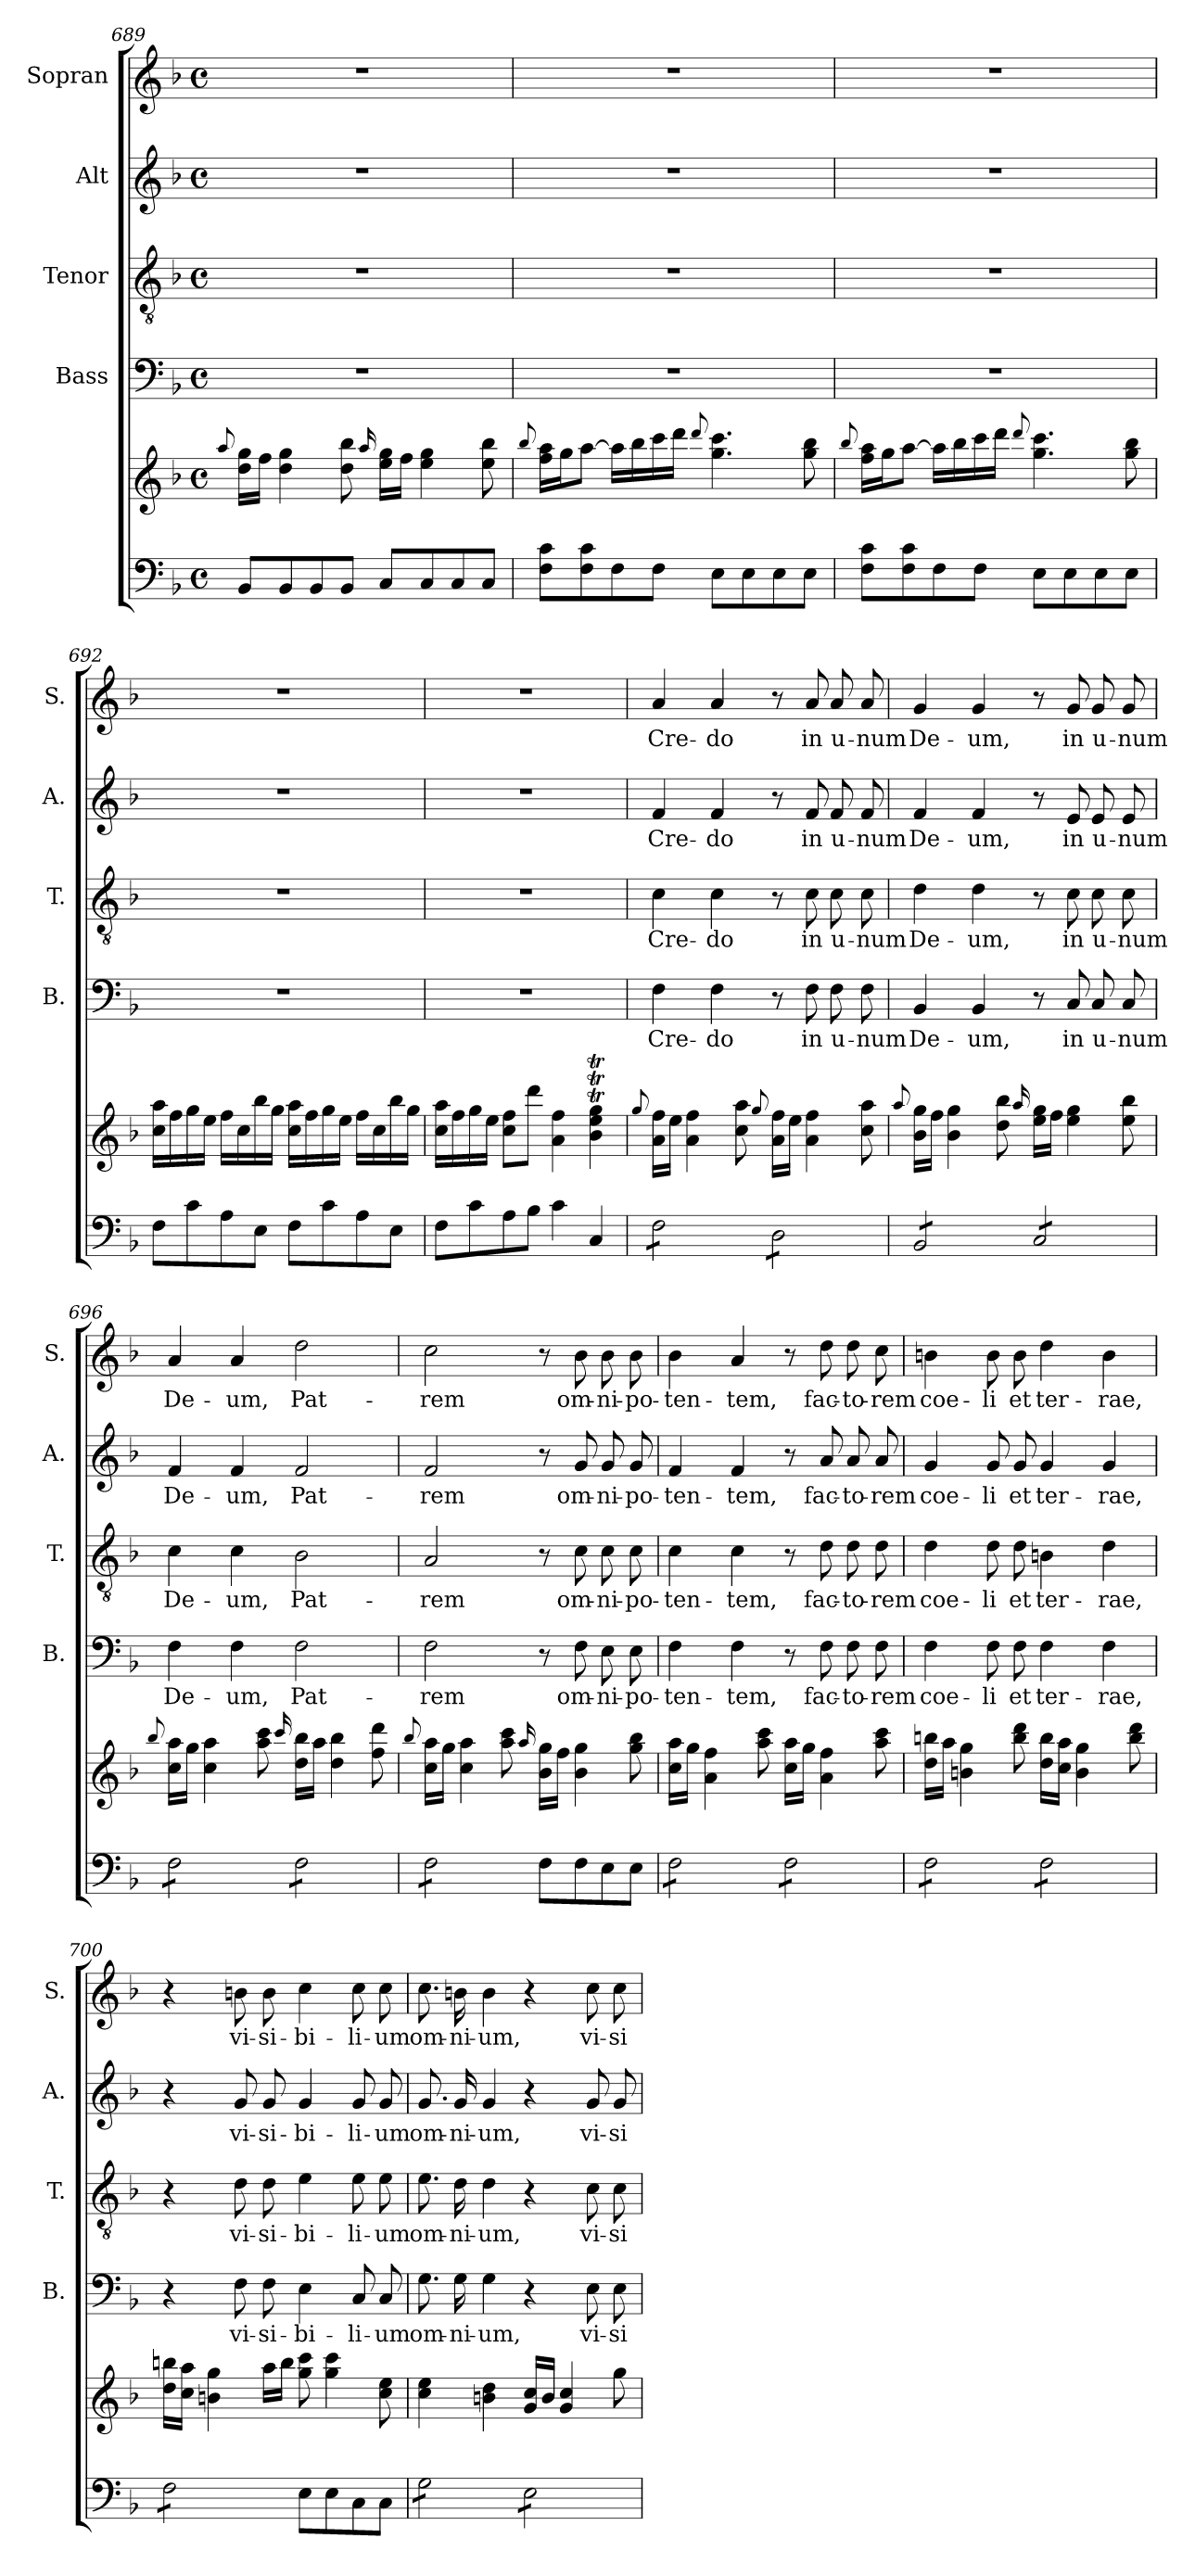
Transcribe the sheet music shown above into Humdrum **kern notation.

**kern	**kern	**kern	**text	**kern	**text	**kern	**text	**kern	**text
*part5	*part5	*part4	*part4	*part3	*part3	*part2	*part2	*part1	*part1
*staff6	*staff5	*staff4	*staff4	*staff3	*staff3	*staff2	*staff2	*staff1	*staff1
*	*	*I"Bass	*	*I"Tenor	*	*I"Alt	*	*I"Sopran	*
*	*	*I'B.	*	*I'T.	*	*I'A.	*	*I'S.	*
*clefF4	*clefG2	*clefF4	*	*clefGv2	*	*clefG2	*	*clefG2	*
*k[b-]	*k[b-]	*k[b-]	*	*k[b-]	*	*k[b-]	*	*k[b-]	*
*F:	*F:	*F:	*	*F:	*	*F:	*	*F:	*
*M4/4	*M4/4	*M4/4	*	*M4/4	*	*M4/4	*	*M4/4	*
*met(c)	*met(c)	*met(c)	*	*met(c)	*	*met(c)	*	*met(c)	*
=689	=689	=689	=689	=689	=689	=689	=689	=689	=689
.	8qqaa/	.	.	.	.	.	.	.	.
8BB-/L	16dd\ 16gg\LL	1r	.	1r	.	1r	.	1r	.
.	16ff\JJ	.	.	.	.	.	.	.	.
8BB-/	4dd\ 4gg\	.	.	.	.	.	.	.	.
8BB-/	.	.	.	.	.	.	.	.	.
8BB-/J	8dd\ 8bb-\	.	.	.	.	.	.	.	.
.	16qqaa/	.	.	.	.	.	.	.	.
8C/L	16ee\ 16gg\LL	.	.	.	.	.	.	.	.
.	16ff\JJ	.	.	.	.	.	.	.	.
8C/	4ee\ 4gg\	.	.	.	.	.	.	.	.
8C/	.	.	.	.	.	.	.	.	.
8C/J	8ee\ 8bb-\	.	.	.	.	.	.	.	.
=690	=690	=690	=690	=690	=690	=690	=690	=690	=690
.	8qqbb-/	.	.	.	.	.	.	.	.
8F\ 8c\L	16ff\ 16aa\LL	1r	.	1r	.	1r	.	1r	.
.	16gg\J	.	.	.	.	.	.	.	.
8F\ 8c\	[8aa\J	.	.	.	.	.	.	.	.
8F\	16aa\LL]	.	.	.	.	.	.	.	.
.	16bb-\	.	.	.	.	.	.	.	.
8F\J	16ccc\	.	.	.	.	.	.	.	.
.	16ddd\JJ	.	.	.	.	.	.	.	.
.	8qqddd/	.	.	.	.	.	.	.	.
8E\L	4.gg\ 4.ccc\	.	.	.	.	.	.	.	.
8E\	.	.	.	.	.	.	.	.	.
8E\	.	.	.	.	.	.	.	.	.
8E\J	8gg\ 8bb-\	.	.	.	.	.	.	.	.
!!LO:LB:g=z
=691	=691	=691	=691	=691	=691	=691	=691	=691	=691
.	8qqbb-/	.	.	.	.	.	.	.	.
8F\ 8c\L	16ff\ 16aa\LL	1r	.	1r	.	1r	.	1r	.
.	16gg\J	.	.	.	.	.	.	.	.
8F\ 8c\	[8aa\J	.	.	.	.	.	.	.	.
8F\	16aa\LL]	.	.	.	.	.	.	.	.
.	16bb-\	.	.	.	.	.	.	.	.
8F\J	16ccc\	.	.	.	.	.	.	.	.
.	16ddd\JJ	.	.	.	.	.	.	.	.
.	8qqddd/	.	.	.	.	.	.	.	.
8E\L	4.gg\ 4.ccc\	.	.	.	.	.	.	.	.
8E\	.	.	.	.	.	.	.	.	.
8E\	.	.	.	.	.	.	.	.	.
8E\J	8gg\ 8bb-\	.	.	.	.	.	.	.	.
=692	=692	=692	=692	=692	=692	=692	=692	=692	=692
8F\L	16cc\ 16aa\LL	1r	.	1r	.	1r	.	1r	.
.	16ff\	.	.	.	.	.	.	.	.
8c\	16gg\	.	.	.	.	.	.	.	.
.	16ee\JJ	.	.	.	.	.	.	.	.
8A\	16ff\LL	.	.	.	.	.	.	.	.
.	16cc\	.	.	.	.	.	.	.	.
8E\J	16bb-\	.	.	.	.	.	.	.	.
.	16gg\JJ	.	.	.	.	.	.	.	.
8F\L	16cc\ 16aa\LL	.	.	.	.	.	.	.	.
.	16ff\	.	.	.	.	.	.	.	.
8c\	16gg\	.	.	.	.	.	.	.	.
.	16ee\JJ	.	.	.	.	.	.	.	.
8A\	16ff\LL	.	.	.	.	.	.	.	.
.	16cc\	.	.	.	.	.	.	.	.
8E\J	16bb-\	.	.	.	.	.	.	.	.
.	16gg\JJ	.	.	.	.	.	.	.	.
=693	=693	=693	=693	=693	=693	=693	=693	=693	=693
8F\L	16cc\ 16aa\LL	1r	.	1r	.	1r	.	1r	.
.	16ff\	.	.	.	.	.	.	.	.
8c\	16gg\	.	.	.	.	.	.	.	.
.	16ee\JJ	.	.	.	.	.	.	.	.
8A\	8cc\ 8ff\L	.	.	.	.	.	.	.	.
8B-\J	8ddd\J	.	.	.	.	.	.	.	.
4c\	4a\ 4ff\	.	.	.	.	.	.	.	.
4C/	4b-\T 4ee\T 4gg\T	.	.	.	.	.	.	.	.
!!LO:PB:g=z
=694	=694	=694	=694	=694	=694	=694	=694	=694	=694
.	8qqgg/	.	.	.	.	.	.	.	.
!	!	!	!LO:LY:b	!	!LO:LY:b	!	!LO:LY:b	!	!LO:LY:b
*tremolo	*	*	*	*	*	*	*	*	*
8F\L	16a\ 16ff\LL	4F\	Cre-	4c\	Cre-	4f/	Cre-	4a/	Cre-
.	16ee\JJ	.	.	.	.	.	.	.	.
8F\	4a\ 4ff\	.	.	.	.	.	.	.	.
!	!	!	!LO:LY:b	!	!LO:LY:b	!	!LO:LY:b	!	!LO:LY:b
8F\	.	4F\	-do	4c\	-do	4f/	-do	4a/	-do
8F\J	8cc\ 8aa\	.	.	.	.	.	.	.	.
.	8qqgg/	.	.	.	.	.	.	.	.
8D\L	16a\ 16ff\LL	8r	.	8r	.	8r	.	8r	.
.	16ee\JJ	.	.	.	.	.	.	.	.
!	!	!	!LO:LY:b	!	!LO:LY:b	!	!LO:LY:b	!	!LO:LY:b
8D\	4a\ 4ff\	8F\	in	8c\	in	8f/	in	8a/	in
!	!	!	!LO:LY:b	!	!LO:LY:b	!	!LO:LY:b	!	!LO:LY:b
8D\	.	8F\	u-	8c\	u-	8f/	u-	8a/	u-
!	!	!	!LO:LY:b	!	!LO:LY:b	!	!LO:LY:b	!	!LO:LY:b
8D\J	8cc\ 8aa\	8F\	-num	8c\	-num	8f/	-num	8a/	-num
=695	=695	=695	=695	=695	=695	=695	=695	=695	=695
.	8qqaa/	.	.	.	.	.	.	.	.
!	!	!	!LO:LY:b	!	!LO:LY:b	!	!LO:LY:b	!	!LO:LY:b
8BB-/L	16b-\ 16gg\LL	4BB-/	De-	4d\	De-	4f/	De-	4g/	De-
.	16ff\JJ	.	.	.	.	.	.	.	.
8BB-/	4b-\ 4gg\	.	.	.	.	.	.	.	.
!	!	!	!LO:LY:b	!	!LO:LY:b	!	!LO:LY:b	!	!LO:LY:b
8BB-/	.	4BB-/	-um,	4d\	-um,	4f/	-um,	4g/	-um,
8BB-/J	8dd\ 8bb-\	.	.	.	.	.	.	.	.
.	16qqaa/	.	.	.	.	.	.	.	.
8C/L	16ee\ 16gg\LL	8r	.	8r	.	8r	.	8r	.
.	16ff\JJ	.	.	.	.	.	.	.	.
!	!	!	!LO:LY:b	!	!LO:LY:b	!	!LO:LY:b	!	!LO:LY:b
8C/	4ee\ 4gg\	8C/	in	8c\	in	8e/	in	8g/	in
!	!	!	!LO:LY:b	!	!LO:LY:b	!	!LO:LY:b	!	!LO:LY:b
8C/	.	8C/	u-	8c\	u-	8e/	u-	8g/	u-
!	!	!	!LO:LY:b	!	!LO:LY:b	!	!LO:LY:b	!	!LO:LY:b
8C/J	8ee\ 8bb-\	8C/	-num	8c\	-num	8e/	-num	8g/	-num
=696	=696	=696	=696	=696	=696	=696	=696	=696	=696
.	8qqbb-/	.	.	.	.	.	.	.	.
!	!	!	!LO:LY:b	!	!LO:LY:b	!	!LO:LY:b	!	!LO:LY:b
8F\L	16cc\ 16aa\LL	4F\	De-	4c\	De-	4f/	De-	4a/	De-
.	16gg\JJ	.	.	.	.	.	.	.	.
8F\	4cc\ 4aa\	.	.	.	.	.	.	.	.
!	!	!	!LO:LY:b	!	!LO:LY:b	!	!LO:LY:b	!	!LO:LY:b
8F\	.	4F\	-um,	4c\	-um,	4f/	-um,	4a/	-um,
8F\J	8aa\ 8ccc\	.	.	.	.	.	.	.	.
.	16qqccc/	.	.	.	.	.	.	.	.
!	!	!	!LO:LY:b	!	!LO:LY:b	!	!LO:LY:b	!	!LO:LY:b
8F\L	16dd\ 16bb-\LL	2F\	Pat-	2B-\	Pat-	2f/	Pat-	2dd\	Pat-
.	16aa\JJ	.	.	.	.	.	.	.	.
8F\	4dd\ 4bb-\	.	.	.	.	.	.	.	.
8F\	.	.	.	.	.	.	.	.	.
8F\J	8ff\ 8ddd\	.	.	.	.	.	.	.	.
!!LO:LB:g=z
=697	=697	=697	=697	=697	=697	=697	=697	=697	=697
.	8qqbb-/	.	.	.	.	.	.	.	.
!	!	!	!LO:LY:b	!	!LO:LY:b	!	!LO:LY:b	!	!LO:LY:b
8F\L	16cc\ 16aa\LL	2F\	-rem	2A/	-rem	2f/	-rem	2cc\	-rem
.	16gg\JJ	.	.	.	.	.	.	.	.
8F\	4cc\ 4aa\	.	.	.	.	.	.	.	.
8F\	.	.	.	.	.	.	.	.	.
8F\J	8aa\ 8ccc\	.	.	.	.	.	.	.	.
*Xtremolo	*	*	*	*	*	*	*	*	*
.	16qqaa/	.	.	.	.	.	.	.	.
8F\L	16b-\ 16gg\LL	8r	.	8r	.	8r	.	8r	.
.	16ff\JJ	.	.	.	.	.	.	.	.
!	!	!	!LO:LY:b	!	!LO:LY:b	!	!LO:LY:b	!	!LO:LY:b
8F\	4b-\ 4gg\	8F\	om-	8c\	om-	8g/	om-	8b-\	om-
!	!	!	!LO:LY:b	!	!LO:LY:b	!	!LO:LY:b	!	!LO:LY:b
8E\	.	8E\	-ni-	8c\	-ni-	8g/	-ni-	8b-\	-ni-
!	!	!	!LO:LY:b	!	!LO:LY:b	!	!LO:LY:b	!	!LO:LY:b
8E\J	8gg\ 8bb-\	8E\	-po-	8c\	-po-	8g/	-po-	8b-\	-po-
=698	=698	=698	=698	=698	=698	=698	=698	=698	=698
!	!	!	!LO:LY:b	!	!LO:LY:b	!	!LO:LY:b	!	!LO:LY:b
*tremolo	*	*	*	*	*	*	*	*	*
8F\L	16cc\ 16aa\LL	4F\	-ten-	4c\	-ten-	4f/	-ten-	4b-\	-ten-
.	16gg\JJ	.	.	.	.	.	.	.	.
8F\	4a\ 4ff\	.	.	.	.	.	.	.	.
!	!	!	!LO:LY:b	!	!LO:LY:b	!	!LO:LY:b	!	!LO:LY:b
8F\	.	4F\	-tem,	4c\	-tem,	4f/	-tem,	4a/	-tem,
8F\J	8aa\ 8ccc\	.	.	.	.	.	.	.	.
8F\L	16cc\ 16aa\LL	8r	.	8r	.	8r	.	8r	.
.	16gg\JJ	.	.	.	.	.	.	.	.
!	!	!	!LO:LY:b	!	!LO:LY:b	!	!LO:LY:b	!	!LO:LY:b
8F\	4a\ 4ff\	8F\	fac-	8d\	fac-	8a/	fac-	8dd\	fac-
!	!	!	!LO:LY:b	!	!LO:LY:b	!	!LO:LY:b	!	!LO:LY:b
8F\	.	8F\	-to-	8d\	-to-	8a/	-to-	8dd\	-to-
!	!	!	!LO:LY:b	!	!LO:LY:b	!	!LO:LY:b	!	!LO:LY:b
8F\J	8aa\ 8ccc\	8F\	-rem	8d\	-rem	8a/	-rem	8cc\	-rem
=699	=699	=699	=699	=699	=699	=699	=699	=699	=699
!	!	!	!LO:LY:b	!	!LO:LY:b	!	!LO:LY:b	!	!LO:LY:b
8F\L	16dd\ 16bbn\LL	4F\	coe-	4d\	coe-	4g/	coe-	4bn\	coe-
.	16aa\JJ	.	.	.	.	.	.	.	.
8F\	4bn\ 4gg\	.	.	.	.	.	.	.	.
!	!	!	!LO:LY:b	!	!LO:LY:b	!	!LO:LY:b	!	!LO:LY:b
8F\	.	8F\	-li	8d\	-li	8g/	-li	8b\	-li
!	!	!	!LO:LY:b	!	!LO:LY:b	!	!LO:LY:b	!	!LO:LY:b
8F\J	8bb\ 8ddd\	8F\	et	8d\	et	8g/	et	8b\	et
!	!	!	!LO:LY:b	!	!LO:LY:b	!	!LO:LY:b	!	!LO:LY:b
8F\L	16dd\ 16bb\LL	4F\	ter-	4Bn\	ter-	4g/	ter-	4dd\	ter-
.	16cc\ 16aa\JJ	.	.	.	.	.	.	.	.
8F\	4b\ 4gg\	.	.	.	.	.	.	.	.
!	!	!	!LO:LY:b	!	!LO:LY:b	!	!LO:LY:b	!	!LO:LY:b
8F\	.	4F\	-rae,	4d\	-rae,	4g/	-rae,	4b\	-rae,
8F\J	8bb\ 8ddd\	.	.	.	.	.	.	.	.
!!LO:PB:g=z
=700	=700	=700	=700	=700	=700	=700	=700	=700	=700
8F\L	16dd\ 16bbn\LL	4r	.	4r	.	4r	.	4r	.
.	16cc\ 16aa\JJ	.	.	.	.	.	.	.	.
8F\	4bn\ 4gg\	.	.	.	.	.	.	.	.
!	!	!	!LO:LY:b	!	!LO:LY:b	!	!LO:LY:b	!	!LO:LY:b
8F\	.	8F\	vi-	8d\	vi-	8g/	vi-	8bn\	vi-
!	!	!	!LO:LY:b	!	!LO:LY:b	!	!LO:LY:b	!	!LO:LY:b
8F\J	16aa\LL	8F\	-si-	8d\	-si-	8g/	-si-	8b\	-si-
*Xtremolo	*	*	*	*	*	*	*	*	*
.	16bb\JJ	.	.	.	.	.	.	.	.
!	!	!	!LO:LY:b	!	!LO:LY:b	!	!LO:LY:b	!	!LO:LY:b
8E\L	8gg\ 8ccc\	4E\	-bi-	4e\	-bi-	4g/	-bi-	4cc\	-bi-
8E\	4gg\ 4ccc\	.	.	.	.	.	.	.	.
!	!	!	!LO:LY:b	!	!LO:LY:b	!	!LO:LY:b	!	!LO:LY:b
8C\	.	8C/	-li-	8e\	-li-	8g/	-li-	8cc\	-li-
!	!	!	!LO:LY:b	!	!LO:LY:b	!	!LO:LY:b	!	!LO:LY:b
8C\J	8cc\ 8ee\	8C/	-um	8e\	-um	8g/	-um	8cc\	-um
=701	=701	=701	=701	=701	=701	=701	=701	=701	=701
!	!	!	!LO:LY:b	!	!LO:LY:b	!	!LO:LY:b	!	!LO:LY:b
*tremolo	*	*	*	*	*	*	*	*	*
8G\L	4cc\ 4ee\	8.G\	om-	8.e\	om-	8.g/	om-	8.cc\	om-
8G\	.	.	.	.	.	.	.	.	.
!	!	!	!LO:LY:b	!	!LO:LY:b	!	!LO:LY:b	!	!LO:LY:b
.	.	16G\	-ni-	16d\	-ni-	16g/	-ni-	16bn\	-ni-
!	!	!	!LO:LY:b	!	!LO:LY:b	!	!LO:LY:b	!	!LO:LY:b
8G\	4bn\ 4dd\	4G\	-um,	4d\	-um,	4g/	-um,	4b\	-um,
8G\J	.	.	.	.	.	.	.	.	.
8E\L	16g/ 16cc/LL	4r	.	4r	.	4r	.	4r	.
.	16b/JJ	.	.	.	.	.	.	.	.
8E\	4g/ 4cc/	.	.	.	.	.	.	.	.
!	!	!	!LO:LY:b	!	!LO:LY:b	!	!LO:LY:b	!	!LO:LY:b
8E\	.	8E\	vi-	8c\	vi-	8g/	vi-	8cc\	vi-
!	!	!	!LO:LY:b	!	!LO:LY:b	!	!LO:LY:b	!	!LO:LY:b
8E\J	8gg\	8E\	-si-	8c\	-si-	8g/	-si-	8cc\	-si-
*Xtremolo	*	*	*	*	*	*	*	*	*
=	=	=	=	=	=	=	=	=	=
*-	*-	*-	*-	*-	*-	*-	*-	*-	*-
